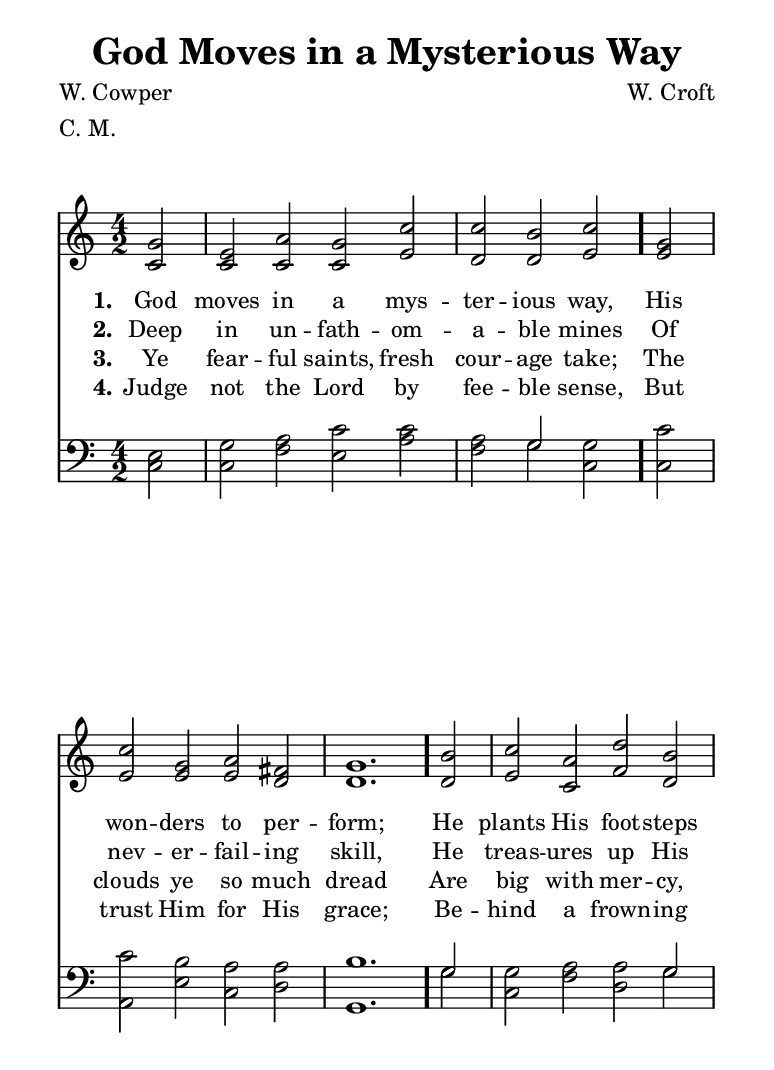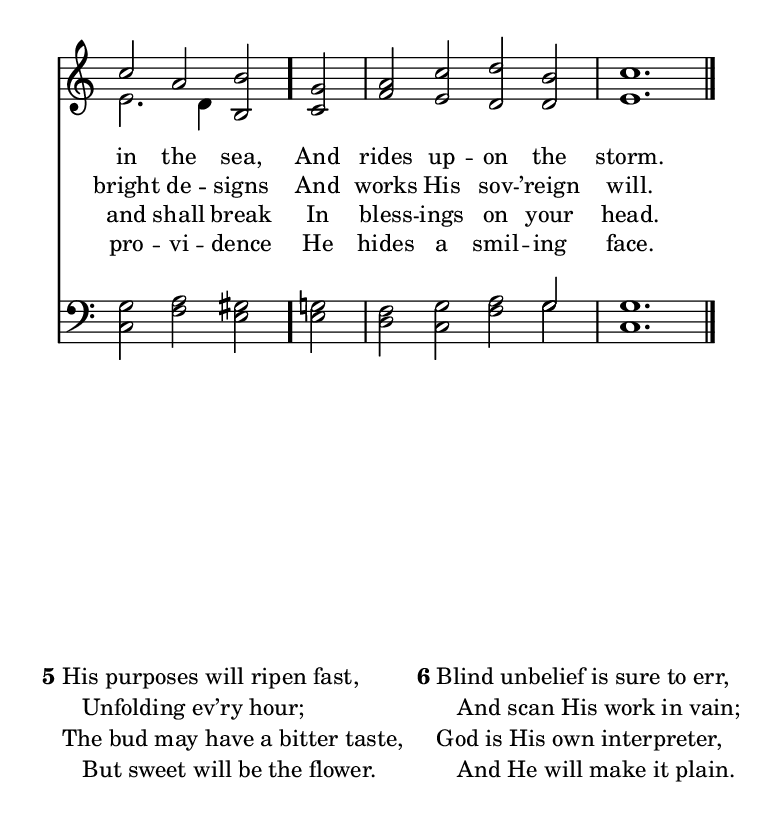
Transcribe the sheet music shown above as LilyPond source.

\include "common/global.ily"
\paper {
  \include "common/paper.ily"
  ragged-last-bottom = ##t
  systems-per-page = ##f
  system-count = #(cond (is-eogsized 2) (#t #f))
  % decrease system-to-system padding to fit onto page with next score
  system-system-spacing.padding = 0.5
  system-system-spacing.basic-distance = 0.5
}

\header{
  hymnnumber = "161"
  title = "God Moves in a Mysterious Way"
  tunename = "St. Ann"
  meter = "C. M."
  poet = "W. Cowper"
  composer = "W. Croft"
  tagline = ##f
}

global = {
  \include "common/overrides.ily"
  \override Staff.TimeSignature.style = #'numbered
  \time 4/2
  \override Score.MetronomeMark.transparent = ##t % hide all fermata changes too
  \tempo 2=80
  \key c \major
  \partial 2
  \autoBeamOff
}

notesSoprano = {
\global
\relative c'' {

  g2 | e a g c | c b c
  g | c g a fis | g1.

  b2 | c a d b | c a b
  g | a c d b | c1.

  \bar "|."

}
}

notesAlto = {
\global
\relative e' {

  c2 | c c c e | d d e
  e | e e e d | d1.

  d2 | e c f d | e2. d4 b2
  c2 | f e d d | e1.

}
}

notesTenor = {
\global
\relative a {

  e2 | g a c c | a g g
  c | c b a a | b1.

  g2 | g a a g | g a gis
  g | f g a g | g1.

}
}

notesBass = {
\global
\relative f {

  c2 | c f e a | f g c,
  c | a e' c d | g,1.

  g'2 | c, f d g | c, f e
  e | d c f g | c,1.

}
}

wordsA = \lyricmode {
\set stanza = "1."

God moves in a mys -- ter -- ious way, \bar "."
His won -- ders to per -- form; \bar "."
He plants His foot -- steps in the sea, \bar "."
And rides up -- on the storm. \bar "."

}

wordsB = \lyricmode {
\set stanza = "2."

Deep in un -- fath -- om -- a -- ble mines
Of nev -- er -- fail -- ing skill,
He treas -- ures up His bright de -- signs
And works His sov -- ’reign will.

}

wordsC = \lyricmode {
\set stanza = "3."

Ye fear -- ful saints, fresh cour -- age take;
The clouds ye so much dread
Are big with mer -- cy, and shall break
In bless -- ings on your head.

}

wordsD = \lyricmode {
\set stanza = "4."

Judge not the Lord by fee -- ble sense,
But trust Him for His grace;
Be -- hind a frown -- ing pro -- vi -- dence
He hides a smil -- ing face.

}

wordsE = \markuplist {

\line { His purposes will ripen fast, }
\line { { \hspace #2 } Unfolding ev’ry hour; }
\line { The bud may have a bitter taste, }
\line { { \hspace #2 } But sweet will be the flower. }

}

wordsF = \markuplist {

\line { Blind unbelief is sure to err, }
\line { { \hspace #2 } And scan His work in vain; }
\line { God is His own interpreter, }
\line { { \hspace #2 } And He will make it plain. }

}

\score {
  \context ChoirStaff <<
    \context Staff = upper <<
      \set Staff.autoBeaming = ##f
      \set ChoirStaff.systemStartDelimiter = #'SystemStartBar
      \set ChoirStaff.printPartCombineTexts = ##f
      \partcombine #'(2 . 9) \notesSoprano \notesAlto
      \context NullVoice = sopranos { \voiceOne << \notesSoprano >> }
      \context NullVoice = altos { \voiceTwo << \notesAlto >> }
      \context Lyrics = one   \lyricsto sopranos \wordsA
      \context Lyrics = two   \lyricsto sopranos \wordsB
      \context Lyrics = three \lyricsto sopranos \wordsC
      \context Lyrics = four  \lyricsto sopranos \wordsD
    >>
    \context Staff = men <<
      \set Staff.autoBeaming = ##f
      \clef bass
      \set ChoirStaff.printPartCombineTexts = ##f
      \partcombine #'(2 . 9) \notesTenor \notesBass
      \context NullVoice = tenors { \voiceOne << \notesTenor >> }
      \context NullVoice = basses { \voiceTwo << \notesBass >> }
    >>
  >>
  \layout {
    \include "common/layout.ily"
  }
  \midi{
    \include "common/midi.ily"
  }
}

\noPageBreak

\markup { \raise #5 \fill-line {
  \hspace #0.1
  \line{ \bold 5 \column { \wordsE } }
  \hspace #0.1
  \line{ \bold 6 \column { \wordsF } }
  \hspace #0.1
} }

\version "2.19.49"  % necessary for upgrading to future LilyPond versions.

% vi:set et ts=2 sw=2 ai nocindent syntax=lilypond:
